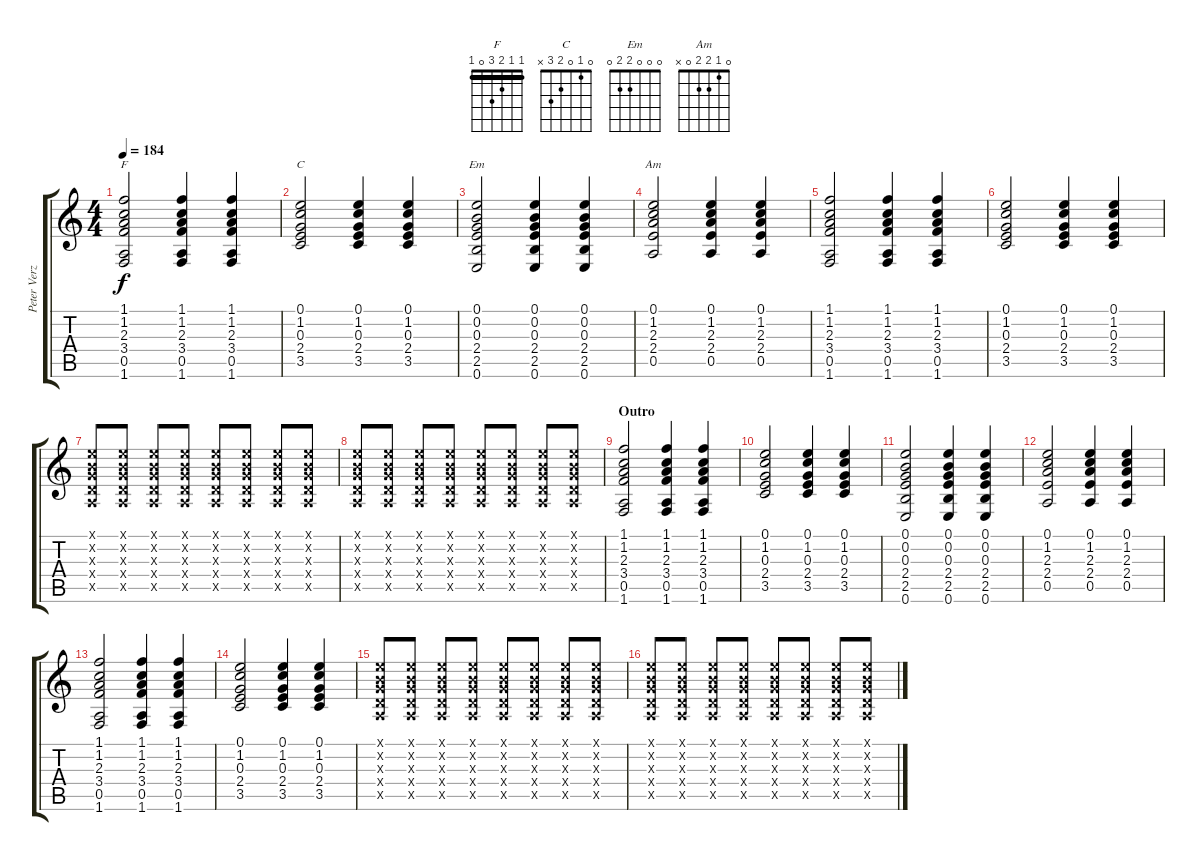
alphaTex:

\track ("Peter Verzerrt" "Peter Verz") {instrument overdrivenguitar}
\staff {score tabs}
\tuning (E4 B3 G3 D3 A2 E2) {hide}
\chord ("F" 1 1 2 3 0 1) {barre 1}
\chord ("C" 0 1 0 2 3 x)
\chord ("Em" 0 0 0 2 2 0)
\chord ("Am" 0 1 2 2 0 x)
\ts (4 4)
\tempo 184
\clef g2
\ks c
(1.1 1.2 2.3 3.4 0.5 1.6).2{ch "F" dy f} (1.1 1.2 2.3 3.4 0.5 1.6).4 (1.1 1.2 2.3 3.4 0.5 1.6).4 |
(0.1 1.2 0.3 2.4 3.5).2{ch "C"} (0.1 1.2 0.3 2.4 3.5).4 (0.1 1.2 0.3 2.4 3.5).4 |
(0.1 0.2 0.3 2.4 2.5 0.6).2{ch "Em"} (0.1 0.2 0.3 2.4 2.5 0.6).4 (0.1 0.2 0.3 2.4 2.5 0.6).4 |
(0.1 1.2 2.3 2.4 0.5).2{ch "Am"} (0.1 1.2 2.3 2.4 0.5).4 (0.1 1.2 2.3 2.4 0.5).4 |
(1.1 1.2 2.3 3.4 0.5 1.6).2 (1.1 1.2 2.3 3.4 0.5 1.6).4 (1.1 1.2 2.3 3.4 0.5 1.6).4 |
(0.1 1.2 0.3 2.4 3.5).2 (0.1 1.2 0.3 2.4 3.5).4 (0.1 1.2 0.3 2.4 3.5).4 |
(0.1{x} 0.2{x} 0.3{x} 0.4{x} 0.5{x}).8 (0.1{x} 0.2{x} 0.3{x} 0.4{x} 0.5{x}).8 (0.1{x} 0.2{x} 0.3{x} 0.4{x} 0.5{x}).8 (0.1{x} 0.2{x} 0.3{x} 0.4{x} 0.5{x}).8 (0.1{x} 0.2{x} 0.3{x} 0.4{x} 0.5{x}).8 (0.1{x} 0.2{x} 0.3{x} 0.4{x} 0.5{x}).8 (0.1{x} 0.2{x} 0.3{x} 0.4{x} 0.5{x}).8 (0.1{x} 0.2{x} 0.3{x} 0.4{x} 0.5{x}).8 |
(0.1{x} 0.2{x} 0.3{x} 0.4{x} 0.5{x}).8 (0.1{x} 0.2{x} 0.3{x} 0.4{x} 0.5{x}).8 (0.1{x} 0.2{x} 0.3{x} 0.4{x} 0.5{x}).8 (0.1{x} 0.2{x} 0.3{x} 0.4{x} 0.5{x}).8 (0.1{x} 0.2{x} 0.3{x} 0.4{x} 0.5{x}).8 (0.1{x} 0.2{x} 0.3{x} 0.4{x} 0.5{x}).8 (0.1{x} 0.2{x} 0.3{x} 0.4{x} 0.5{x}).8 (0.1{x} 0.2{x} 0.3{x} 0.4{x} 0.5{x}).8 |
\section ("" "Outro")
(1.1 1.2 2.3 3.4 0.5 1.6).2 (1.1 1.2 2.3 3.4 0.5 1.6).4 (1.1 1.2 2.3 3.4 0.5 1.6).4 |
(0.1 1.2 0.3 2.4 3.5).2 (0.1 1.2 0.3 2.4 3.5).4 (0.1 1.2 0.3 2.4 3.5).4 |
(0.1 0.2 0.3 2.4 2.5 0.6).2 (0.1 0.2 0.3 2.4 2.5 0.6).4 (0.1 0.2 0.3 2.4 2.5 0.6).4 |
(0.1 1.2 2.3 2.4 0.5).2 (0.1 1.2 2.3 2.4 0.5).4 (0.1 1.2 2.3 2.4 0.5).4 |
(1.1 1.2 2.3 3.4 0.5 1.6).2 (1.1 1.2 2.3 3.4 0.5 1.6).4 (1.1 1.2 2.3 3.4 0.5 1.6).4 |
(0.1 1.2 0.3 2.4 3.5).2 (0.1 1.2 0.3 2.4 3.5).4 (0.1 1.2 0.3 2.4 3.5).4 |
(0.1{x} 0.2{x} 0.3{x} 0.4{x} 0.5{x}).8 (0.1{x} 0.2{x} 0.3{x} 0.4{x} 0.5{x}).8 (0.1{x} 0.2{x} 0.3{x} 0.4{x} 0.5{x}).8 (0.1{x} 0.2{x} 0.3{x} 0.4{x} 0.5{x}).8 (0.1{x} 0.2{x} 0.3{x} 0.4{x} 0.5{x}).8 (0.1{x} 0.2{x} 0.3{x} 0.4{x} 0.5{x}).8 (0.1{x} 0.2{x} 0.3{x} 0.4{x} 0.5{x}).8 (0.1{x} 0.2{x} 0.3{x} 0.4{x} 0.5{x}).8 |
(0.1{x} 0.2{x} 0.3{x} 0.4{x} 0.5{x}).8 (0.1{x} 0.2{x} 0.3{x} 0.4{x} 0.5{x}).8 (0.1{x} 0.2{x} 0.3{x} 0.4{x} 0.5{x}).8 (0.1{x} 0.2{x} 0.3{x} 0.4{x} 0.5{x}).8 (0.1{x} 0.2{x} 0.3{x} 0.4{x} 0.5{x}).8 (0.1{x} 0.2{x} 0.3{x} 0.4{x} 0.5{x}).8 (0.1{x} 0.2{x} 0.3{x} 0.4{x} 0.5{x}).8 (0.1{x} 0.2{x} 0.3{x} 0.4{x} 0.5{x}).8
